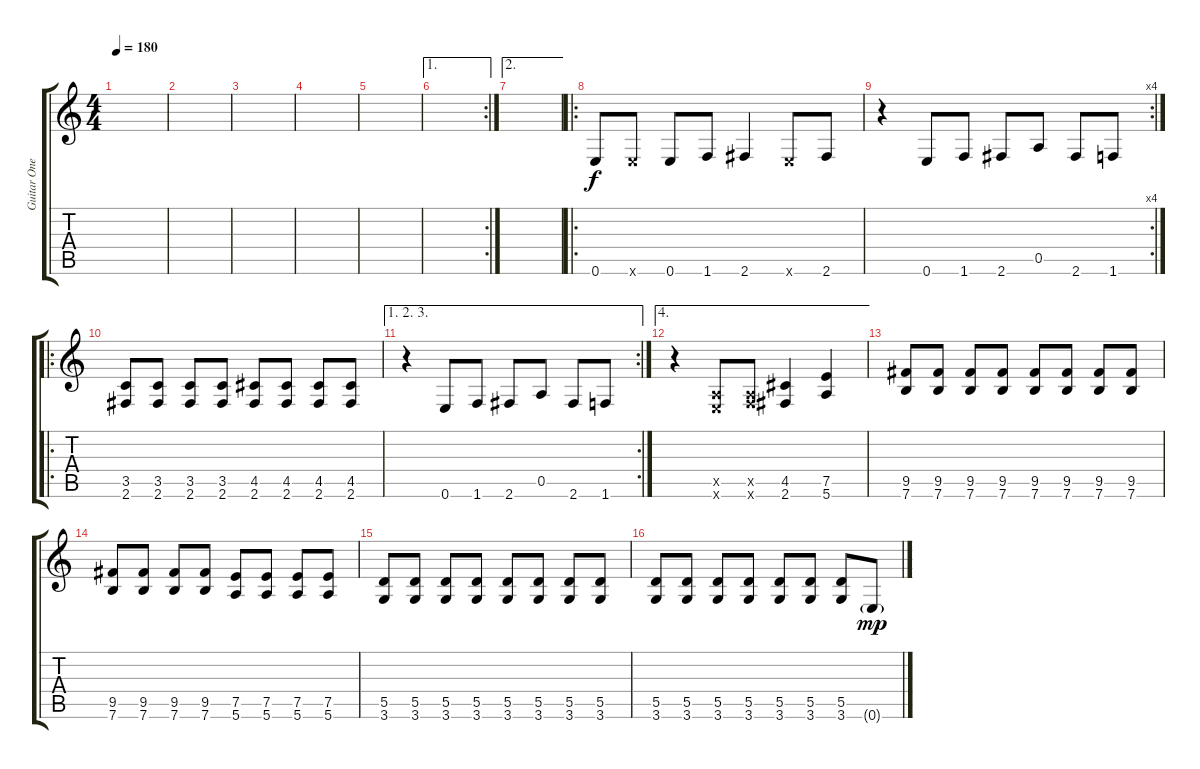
\track ("Guitar One" "Guitar One") {instrument overdrivenguitar}
\staff {score tabs}
\tuning (E4 B3 G3 D3 A2 E2) {hide}
\ts (4 4)
\tempo 180
\clef g2
\ks c
|
|
|
|
|
\ae 1
\rc 2
|
\ae 2
|
\ro
0.6.8 0.6{x}.8 0.6.8 1.6.8 2.6.4 0.6{x}.8 2.6.8 |
\rc 4
r.4 0.6.8 1.6.8 2.6.8 0.5.8 2.6.8 1.6.8 |
\ro
(3.5 2.6).8 (3.5 2.6).8 (3.5 2.6).8 (3.5 2.6).8 (4.5 2.6).8 (4.5 2.6).8 (4.5 2.6).8 (4.5 2.6).8 |
\ae (1 2 3)
\rc 2
r.4 0.6.8 1.6.8 2.6.8 0.5.8 2.6.8 1.6.8 |
\ae 4
r.4 (0.5{x} 0.6{x}).8 (0.5{x} 1.6{x}).8 (4.5 2.6).4 (7.5 5.6).4 |
(9.5 7.6).8 (9.5 7.6).8 (9.5 7.6).8 (9.5 7.6).8 (9.5 7.6).8 (9.5 7.6).8 (9.5 7.6).8 (9.5 7.6).8 |
(9.5 7.6).8 (9.5 7.6).8 (9.5 7.6).8 (9.5 7.6).8 (7.5 5.6).8 (7.5 5.6).8 (7.5 5.6).8 (7.5 5.6).8 |
(5.5 3.6).8 (5.5 3.6).8 (5.5 3.6).8 (5.5 3.6).8 (5.5 3.6).8 (5.5 3.6).8 (5.5 3.6).8 (5.5 3.6).8 |
(5.5 3.6).8 (5.5 3.6).8 (5.5 3.6).8 (5.5 3.6).8 (5.5 3.6).8 (5.5 3.6).8 (5.5 3.6).8 0.6{g}.8{dy mp}
